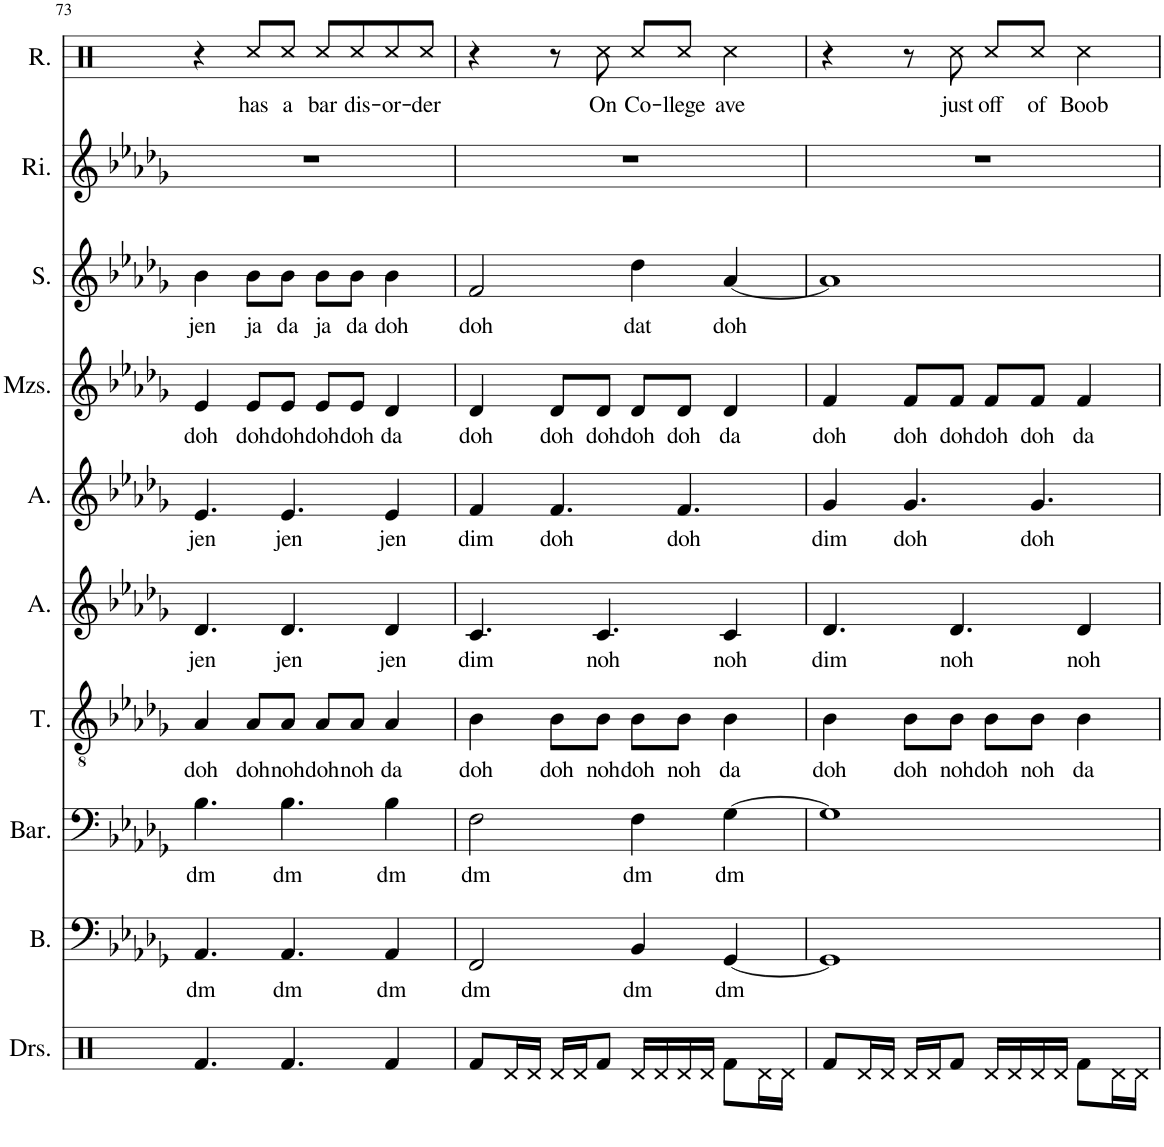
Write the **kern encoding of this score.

**kern	**kern	**text	**kern	**text	**kern	**text	**kern	**text	**kern	**text	**kern	**text	**kern	**text	**kern	**kern	**text
*part10	*part9	*part9	*part8	*part8	*part7	*part7	*part6	*part6	*part5	*part5	*part4	*part4	*part3	*part3	*part2	*part1	*part1
*staff10	*staff9	*staff9	*staff8	*staff8	*staff7	*staff7	*staff6	*staff6	*staff5	*staff5	*staff4	*staff4	*staff3	*staff3	*staff2	*staff1	*staff1
*I"Drumset	*I"Bass	*	*I"Baritone	*	*I"Tenor	*	*I"Alto	*	*I"Alto	*	*I"Mezzo-soprano	*	*I"Soprano	*	*I"Rihanna	*I"Rap	*
*I'Drs.	*I'B.	*	*I'Bar.	*	*I'T.	*	*I'A.	*	*I'A.	*	*I'Mzs.	*	*I'S.	*	*I'Ri.	*I'R.	*
!!LO:PB:g=z
*clefX	*clefF4	*	*clefF4	*	*clefGv2	*	*clefG2	*	*clefG2	*	*clefG2	*	*clefG2	*	*clefG2	*clefX	*
*k[]	*k[b-e-a-d-g-]	*	*k[b-e-a-d-g-]	*	*k[b-e-a-d-g-]	*	*k[b-e-a-d-g-]	*	*k[b-e-a-d-g-]	*	*k[b-e-a-d-g-]	*	*k[b-e-a-d-g-]	*	*k[b-e-a-d-g-]	*k[]	*
*M4/4	*M4/4	*	*M4/4	*	*M4/4	*	*M4/4	*	*M4/4	*	*M4/4	*	*M4/4	*	*M4/4	*M4/4	*
=73	=73	=73	=73	=73	=73	=73	=73	=73	=73	=73	=73	=73	=73	=73	=73	=73	=73
!	!	!LO:LY:b	!	!LO:LY:b	!	!LO:LY:b	!	!LO:LY:b	!	!LO:LY:b	!	!LO:LY:b	!	!LO:LY:b	!	!	!
4.Rf/	4.AA-/	dm	4.B-\	dm	4A-/	doh	4.d-/	jen	4.e-/	jen	4e-/	doh	4b-\	jen	1r	4r	.
!	!	!	!	!	!	!LO:LY:b	!	!	!	!	!	!LO:LY:b	!	!LO:LY:b	!	!	!LO:LY:b
.	.	.	.	.	8A-/L	doh	.	.	.	.	8e-/L	doh	8b-\L	ja	.	8Rcc/L	has
!	!	!LO:LY:b	!	!LO:LY:b	!	!LO:LY:b	!	!LO:LY:b	!	!LO:LY:b	!	!LO:LY:b	!	!LO:LY:b	!	!	!LO:LY:b
4.Rf/	4.AA-/	dm	4.B-\	dm	8A-/J	noh	4.d-/	jen	4.e-/	jen	8e-/J	doh	8b-\J	da	.	8Rcc/J	a
!	!	!	!	!	!	!LO:LY:b	!	!	!	!	!	!LO:LY:b	!	!LO:LY:b	!	!	!LO:LY:b
.	.	.	.	.	8A-/L	doh	.	.	.	.	8e-/L	doh	8b-\L	ja	.	8Rcc/L	bar
!	!	!	!	!	!	!LO:LY:b	!	!	!	!	!	!LO:LY:b	!	!LO:LY:b	!	!	!LO:LY:b
.	.	.	.	.	8A-/J	noh	.	.	.	.	8e-/J	doh	8b-\J	da	.	8Rcc/	dis-
!	!	!LO:LY:b	!	!LO:LY:b	!	!LO:LY:b	!	!LO:LY:b	!	!LO:LY:b	!	!LO:LY:b	!	!LO:LY:b	!	!	!LO:LY:b
4Rf/	4AA-/	dm	4B-\	dm	4A-/	da	4d-/	jen	4e-/	jen	4d-/	da	4b-\	doh	.	8Rcc/	-or-
!	!	!	!	!	!	!	!	!	!	!	!	!	!	!	!	!	!LO:LY:b
.	.	.	.	.	.	.	.	.	.	.	.	.	.	.	.	8Rcc/J	-der
=74	=74	=74	=74	=74	=74	=74	=74	=74	=74	=74	=74	=74	=74	=74	=74	=74	=74
!	!	!LO:LY:b	!	!LO:LY:b	!	!LO:LY:b	!	!LO:LY:b	!	!LO:LY:b	!	!LO:LY:b	!	!LO:LY:b	!	!	!
8Rf/L	2FF/	dm	2F\	dm	4B-\	doh	4.c/	dim	4f/	dim	4d-/	doh	2f/	doh	1r	4r	.
16Rd/L	.	.	.	.	.	.	.	.	.	.	.	.	.	.	.	.	.
16Rd/JJ	.	.	.	.	.	.	.	.	.	.	.	.	.	.	.	.	.
!	!	!	!	!	!	!LO:LY:b	!	!	!	!LO:LY:b	!	!LO:LY:b	!	!	!	!	!
16Rd/LL	.	.	.	.	8B-\L	doh	.	.	4.f/	doh	8d-/L	doh	.	.	.	8r	.
16Rd/J	.	.	.	.	.	.	.	.	.	.	.	.	.	.	.	.	.
!	!	!	!	!	!	!LO:LY:b	!	!LO:LY:b	!	!	!	!LO:LY:b	!	!	!	!	!LO:LY:b
8Rf/J	.	.	.	.	8B-\J	noh	4.c/	noh	.	.	8d-/J	doh	.	.	.	8Rcc\	On
!	!	!LO:LY:b	!	!LO:LY:b	!	!LO:LY:b	!	!	!	!	!	!LO:LY:b	!	!LO:LY:b	!	!	!LO:LY:b
16Rd/LL	4BB-/	dm	4F\	dm	8B-\L	doh	.	.	.	.	8d-/L	doh	4dd-\	dat	.	8Rcc/L	Co-
16Rd/	.	.	.	.	.	.	.	.	.	.	.	.	.	.	.	.	.
!	!	!	!	!	!	!LO:LY:b	!	!	!	!LO:LY:b	!	!LO:LY:b	!	!	!	!	!LO:LY:b
16Rd/	.	.	.	.	8B-\J	noh	.	.	4.f/	doh	8d-/J	doh	.	.	.	8Rcc/J	-llege
16Rd/JJ	.	.	.	.	.	.	.	.	.	.	.	.	.	.	.	.	.
!	!	!LO:LY:b	!	!LO:LY:b	!	!LO:LY:b	!	!LO:LY:b	!	!	!	!LO:LY:b	!	!LO:LY:b	!	!	!LO:LY:b
8Rf\L	[4GG-/	dm	[4G-\	dm	4B-\	da	4c/	noh	.	.	4d-/	da	[4a-/	doh	.	4Rcc\	ave
16Rd\L	.	.	.	.	.	.	.	.	.	.	.	.	.	.	.	.	.
16Rd\JJ	.	.	.	.	.	.	.	.	.	.	.	.	.	.	.	.	.
=75	=75	=75	=75	=75	=75	=75	=75	=75	=75	=75	=75	=75	=75	=75	=75	=75	=75
!	!	!	!	!	!	!LO:LY:b	!	!LO:LY:b	!	!LO:LY:b	!	!LO:LY:b	!	!	!	!	!
8Rf/L	1GG-]	.	1G-]	.	4B-\	doh	4.d-/	dim	4g-/	dim	4f/	doh	1a-]	.	1r	4r	.
16Rd/L	.	.	.	.	.	.	.	.	.	.	.	.	.	.	.	.	.
16Rd/JJ	.	.	.	.	.	.	.	.	.	.	.	.	.	.	.	.	.
!	!	!	!	!	!	!LO:LY:b	!	!	!	!LO:LY:b	!	!LO:LY:b	!	!	!	!	!
16Rd/LL	.	.	.	.	8B-\L	doh	.	.	4.g-/	doh	8f/L	doh	.	.	.	8r	.
16Rd/J	.	.	.	.	.	.	.	.	.	.	.	.	.	.	.	.	.
!	!	!	!	!	!	!LO:LY:b	!	!LO:LY:b	!	!	!	!LO:LY:b	!	!	!	!	!LO:LY:b
8Rf/J	.	.	.	.	8B-\J	noh	4.d-/	noh	.	.	8f/J	doh	.	.	.	8Rcc\	just
!	!	!	!	!	!	!LO:LY:b	!	!	!	!	!	!LO:LY:b	!	!	!	!	!LO:LY:b
16Rd/LL	.	.	.	.	8B-\L	doh	.	.	.	.	8f/L	doh	.	.	.	8Rcc/L	off
16Rd/	.	.	.	.	.	.	.	.	.	.	.	.	.	.	.	.	.
!	!	!	!	!	!	!LO:LY:b	!	!	!	!LO:LY:b	!	!LO:LY:b	!	!	!	!	!LO:LY:b
16Rd/	.	.	.	.	8B-\J	noh	.	.	4.g-/	doh	8f/J	doh	.	.	.	8Rcc/J	of
16Rd/JJ	.	.	.	.	.	.	.	.	.	.	.	.	.	.	.	.	.
!	!	!	!	!	!	!LO:LY:b	!	!LO:LY:b	!	!	!	!LO:LY:b	!	!	!	!	!LO:LY:b
8Rf\L	.	.	.	.	4B-\	da	4d-/	noh	.	.	4f/	da	.	.	.	4Rcc\	Boob
16Rd\L	.	.	.	.	.	.	.	.	.	.	.	.	.	.	.	.	.
16Rd\JJ	.	.	.	.	.	.	.	.	.	.	.	.	.	.	.	.	.
=	=	=	=	=	=	=	=	=	=	=	=	=	=	=	=	=	=
*-	*-	*-	*-	*-	*-	*-	*-	*-	*-	*-	*-	*-	*-	*-	*-	*-	*-
